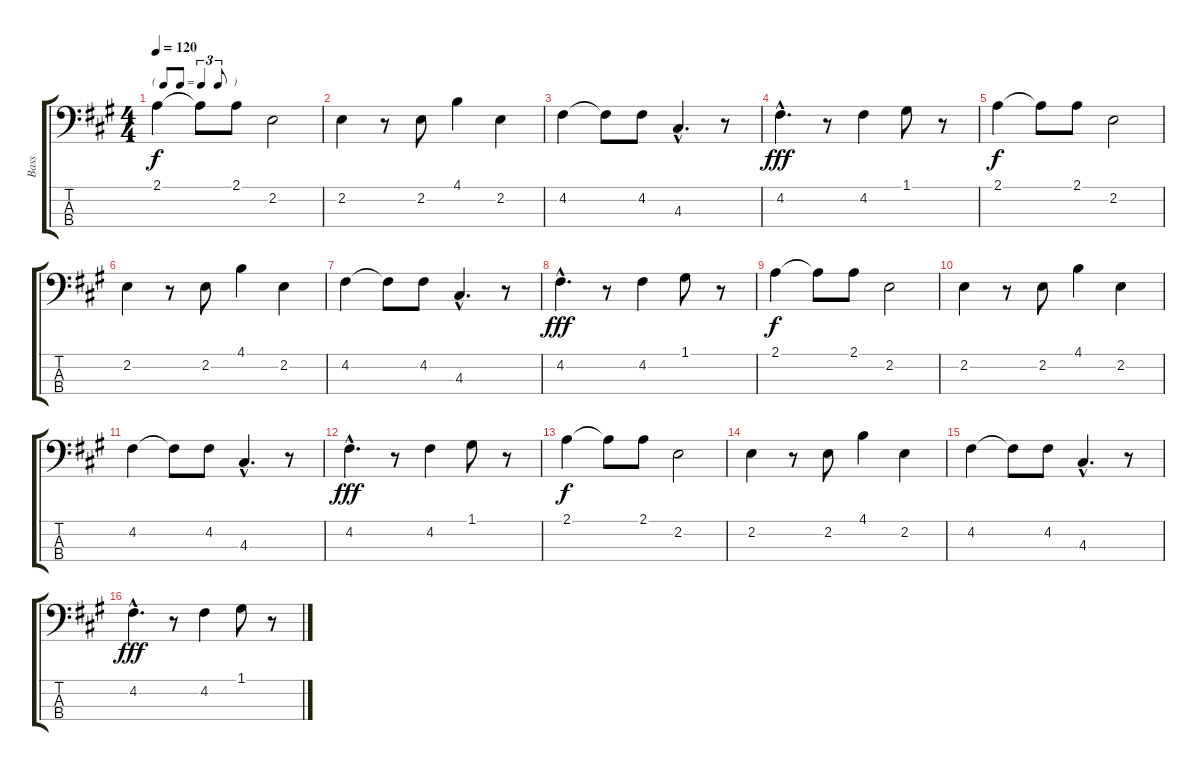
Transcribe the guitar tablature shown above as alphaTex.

\track ("Bass" "Bass") {instrument electricbassfinger}
\staff {score tabs}
\tuning (G2 D2 A1 E1) {hide}
\ts (4 4)
\tf triplet8th
\tempo 120
\clef f4
\ks a
2.1.4{dy f} 2.1{t}.8 2.1.8 2.2.2 |
2.2.4 r.8 2.2.8 4.1.4 2.2.4 |
4.2.4 4.2{t}.8 4.2.8 4.3{hac}.4{d} r.8 |
4.2{hac}.4{d dy fff} r.8 4.2.4 1.1.8 r.8 |
2.1.4{dy f} 2.1{t}.8 2.1.8 2.2.2 |
2.2.4 r.8 2.2.8 4.1.4 2.2.4 |
4.2.4 4.2{t}.8 4.2.8 4.3{hac}.4{d} r.8 |
4.2{hac}.4{d dy fff} r.8 4.2.4 1.1.8 r.8 |
2.1.4{dy f} 2.1{t}.8 2.1.8 2.2.2 |
2.2.4 r.8 2.2.8 4.1.4 2.2.4 |
4.2.4 4.2{t}.8 4.2.8 4.3{hac}.4{d} r.8 |
4.2{hac}.4{d dy fff} r.8 4.2.4 1.1.8 r.8 |
2.1.4{dy f} 2.1{t}.8 2.1.8 2.2.2 |
2.2.4 r.8 2.2.8 4.1.4 2.2.4 |
4.2.4 4.2{t}.8 4.2.8 4.3{hac}.4{d} r.8 |
4.2{hac}.4{d dy fff} r.8 4.2.4 1.1.8 r.8
